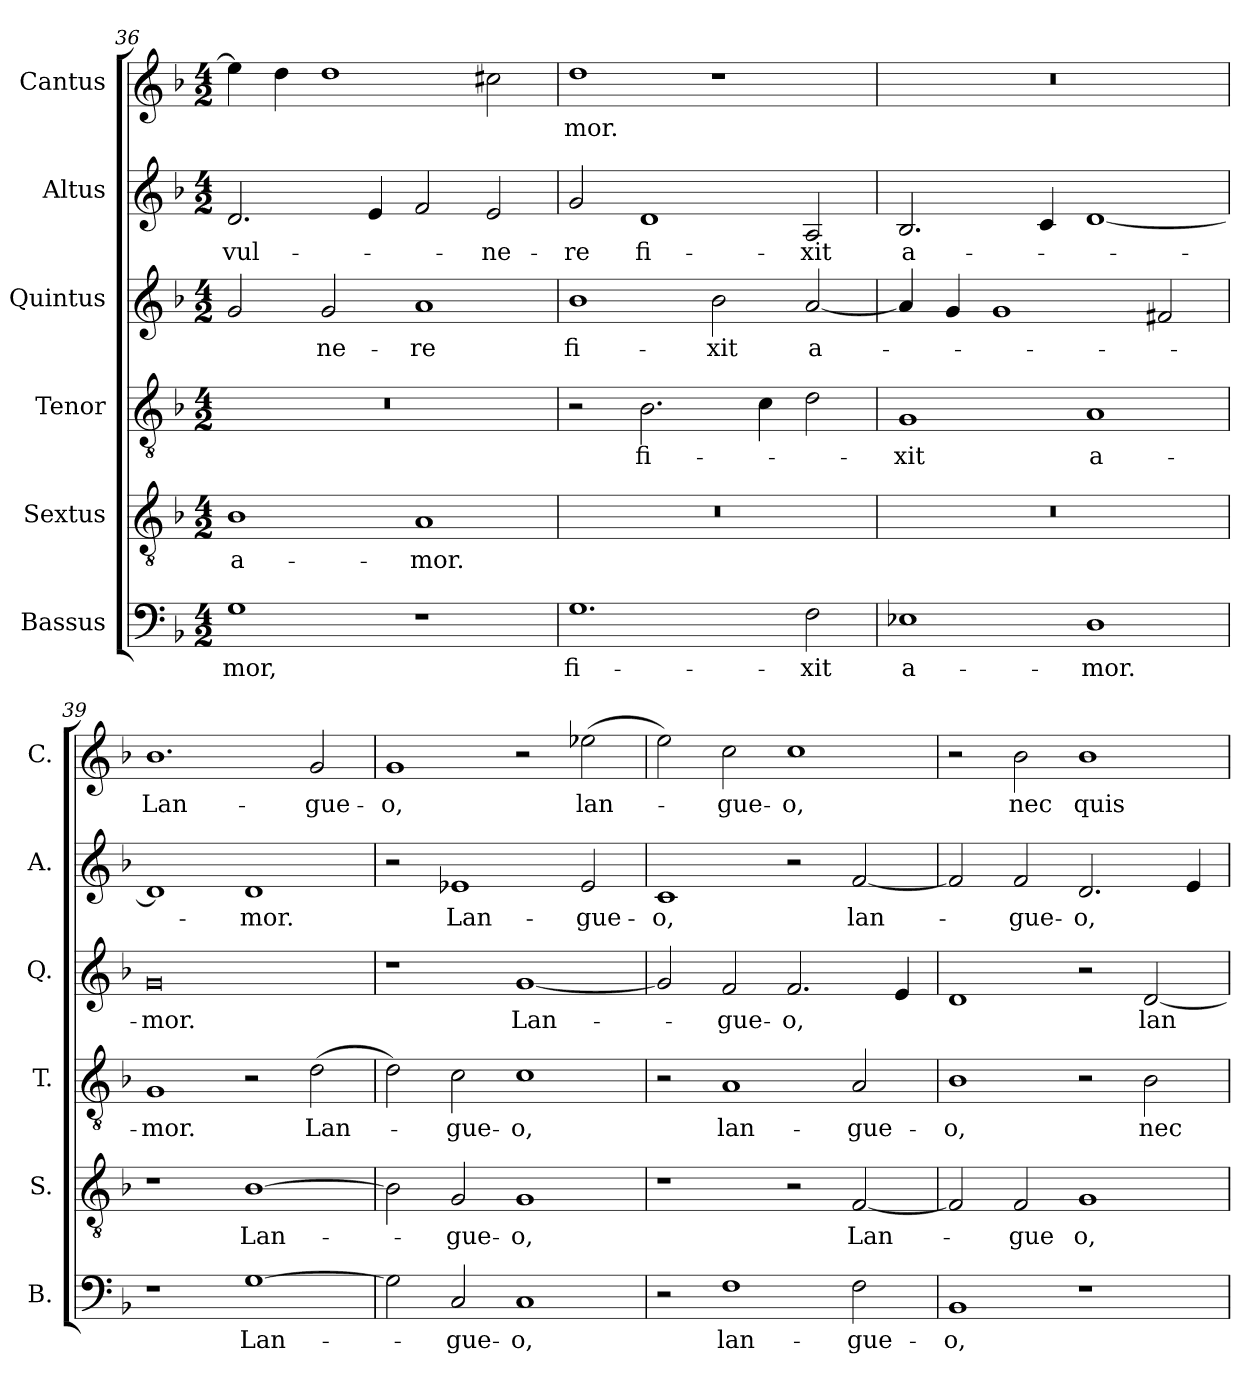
**kern	**text	**kern	**text	**kern	**text	**kern	**text	**kern	**text	**kern	**text
*part6	*part6	*part5	*part5	*part4	*part4	*part3	*part3	*part2	*part2	*part1	*part1
*staff6	*staff6	*staff5	*staff5	*staff4	*staff4	*staff3	*staff3	*staff2	*staff2	*staff1	*staff1
*I"Bassus	*	*I"Sextus	*	*I"Tenor	*	*I"Quintus	*	*I"Altus	*	*I"Cantus	*
*I'B.	*	*I'S.	*	*I'T.	*	*I'Q.	*	*I'A.	*	*I'C.	*
*clefF4	*	*clefGv2	*	*clefGv2	*	*clefG2	*	*clefG2	*	*clefG2	*
*k[b-]	*	*k[b-]	*	*k[b-]	*	*k[b-]	*	*k[b-]	*	*k[b-]	*
*M4/2	*	*M4/2	*	*M4/2	*	*M4/2	*	*M4/2	*	*M4/2	*
=36	=36	=36	=36	=36	=36	=36	=36	=36	=36	=36	=36
1G	-mor,	1B-	a-	0r	.	2g/	.	2.d/	vul-	4ee\]	.
.	.	.	.	.	.	.	.	.	.	4dd\	.
.	.	.	.	.	.	2g/	-ne-	.	.	1dd	.
.	.	.	.	.	.	.	.	4e/	.	.	.
1r	.	1A	-mor.	.	.	1a	-re	2f/	.	.	.
.	.	.	.	.	.	.	.	2e/	-ne-	2cc#X\	.
=37	=37	=37	=37	=37	=37	=37	=37	=37	=37	=37	=37
1.G	fi-	0r	.	2r	.	1b-	fi-	2g/	-re	1dd	-mor.
.	.	.	.	2.B-\	fi-	.	.	1d	fi-	.	.
.	.	.	.	.	.	2b-\	-xit	.	.	1r	.
.	.	.	.	4c\	.	.	.	.	.	.	.
2F\	-xit	.	.	2d\	.	[2a/	a-	2A/	-xit	.	.
=38	=38	=38	=38	=38	=38	=38	=38	=38	=38	=38	=38
1E-X	a-	0r	.	1G	-xit	4a/]	.	2.B-/	a-	0r	.
.	.	.	.	.	.	4g/	.	.	.	.	.
.	.	.	.	.	.	1g	.	.	.	.	.
.	.	.	.	.	.	.	.	4c/	.	.	.
1D	-mor.	.	.	1A	a-	.	.	[1d	.	.	.
.	.	.	.	.	.	2f#X/	.	.	.	.	.
=39	=39	=39	=39	=39	=39	=39	=39	=39	=39	=39	=39
1r	.	1r	.	1G	-mor.	0g	-mor.	1d]	.	1.b-	Lan-
[1G	Lan-	[1B-	Lan-	2r	.	.	.	1d	-mor.	.	.
.	.	.	.	(>2d\	Lan-	.	.	.	.	2g/	-gue-
!!LO:LB:g=z
=40	=40	=40	=40	=40	=40	=40	=40	=40	=40	=40	=40
2G\]	.	2B-\]	.	2d\)	.	1r	.	2r	.	1g	-o,
2C/	-gue-	2G/	-gue-	2c\	-gue-	.	.	1e-X	Lan-	.	.
1C	-o,	1G	-o,	1c	-o,	[1g	Lan-	.	.	2r	.
.	.	.	.	.	.	.	.	2e-/	-gue-	(>2ee-X\	lan-
=41	=41	=41	=41	=41	=41	=41	=41	=41	=41	=41	=41
2r	.	1r	.	2r	.	2g/]	.	1c	-o,	2ee\)	.
1F	lan-	.	.	1A	lan-	2f/	-gue-	.	.	2cc\	-gue-
.	.	2r	.	.	.	2.f/	-o,	2r	.	1cc	-o,
2F\	-gue-	[2F/	Lan-	2A/	-gue-	.	.	[2f/	lan-	.	.
.	.	.	.	.	.	4e/	.	.	.	.	.
=42	=42	=42	=42	=42	=42	=42	=42	=42	=42	=42	=42
1BB-	-o,	2F/]	.	1B-	-o,	1d	.	2f/]	.	2r	.
.	.	2F/	-gue	.	.	.	.	2f/	-gue-	2b-\	nec
1r	.	1G	o,	2r	.	2r	.	2.d/	-o,	1b-	quis-
.	.	.	.	2B-\	nec	[2d/	lan-	.	.	.	.
.	.	.	.	.	.	.	.	4e/	.	.	.
=	=	=	=	=	=	=	=	=	=	=	=
*-	*-	*-	*-	*-	*-	*-	*-	*-	*-	*-	*-
